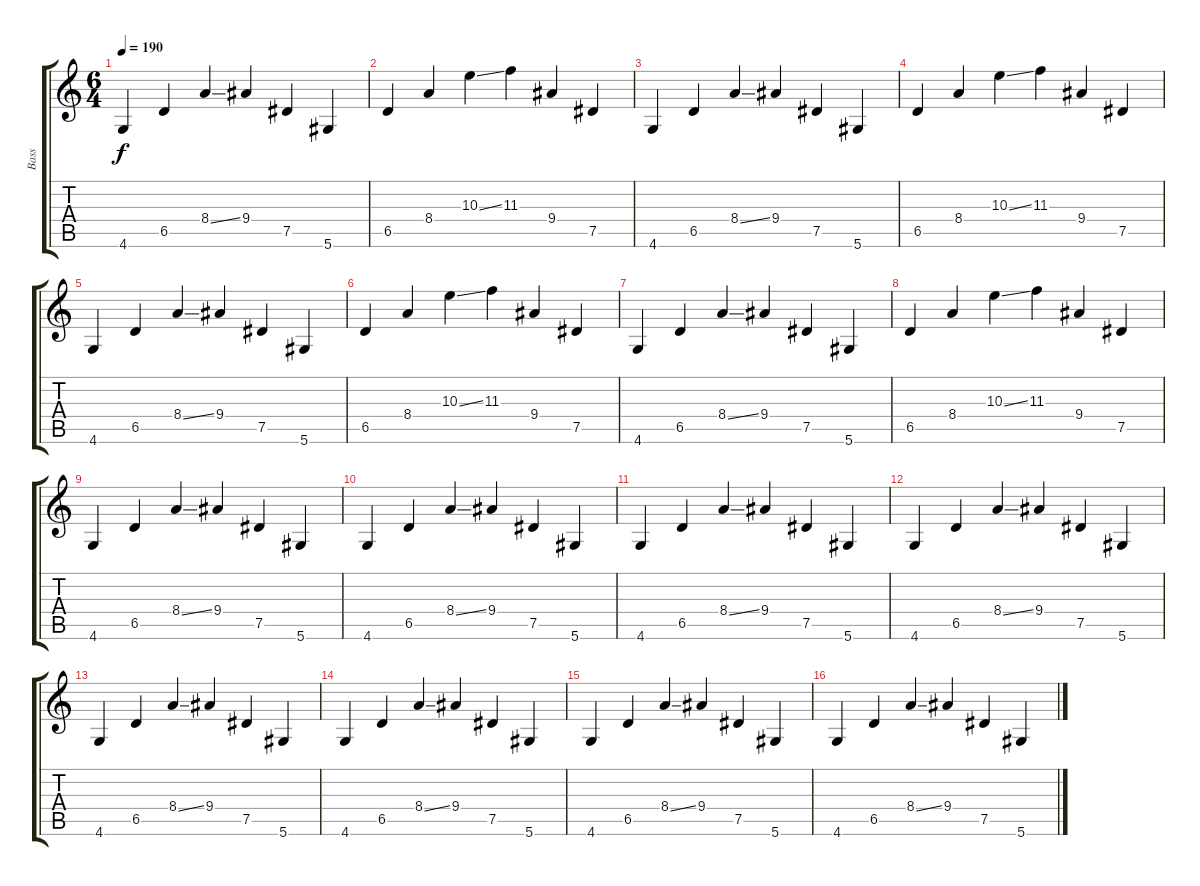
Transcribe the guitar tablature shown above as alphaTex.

\track ("Bass" "Bass") {instrument electricbasspick}
\staff {score tabs}
\tuning (Eb4 Bb3 Gb3 Db3 Ab2 Eb2) {hide}
\ts (6 4)
\tempo 190
\clef g2
\ks c
4.6.4{dy f instrument electricbasspick} 6.5.4 8.4{ss}.4 9.4.4 7.5.4 5.6.4 |
6.5.4 8.4.4 10.3{ss}.4 11.3.4 9.4.4 7.5.4 |
4.6.4 6.5.4 8.4{ss}.4 9.4.4 7.5.4 5.6.4 |
6.5.4 8.4.4 10.3{ss}.4 11.3.4 9.4.4 7.5.4 |
4.6.4 6.5.4 8.4{ss}.4 9.4.4 7.5.4 5.6.4 |
6.5.4 8.4.4 10.3{ss}.4 11.3.4 9.4.4 7.5.4 |
4.6.4 6.5.4 8.4{ss}.4 9.4.4 7.5.4 5.6.4 |
6.5.4 8.4.4 10.3{ss}.4 11.3.4 9.4.4 7.5.4 |
4.6.4 6.5.4 8.4{ss}.4 9.4.4 7.5.4 5.6.4 |
4.6.4 6.5.4 8.4{ss}.4 9.4.4 7.5.4 5.6.4 |
4.6.4 6.5.4 8.4{ss}.4 9.4.4 7.5.4 5.6.4 |
4.6.4 6.5.4 8.4{ss}.4 9.4.4 7.5.4 5.6.4 |
4.6.4 6.5.4 8.4{ss}.4 9.4.4 7.5.4 5.6.4 |
4.6.4 6.5.4 8.4{ss}.4 9.4.4 7.5.4 5.6.4 |
4.6.4 6.5.4 8.4{ss}.4 9.4.4 7.5.4 5.6.4 |
4.6.4 6.5.4 8.4{ss}.4 9.4.4 7.5.4 5.6.4
